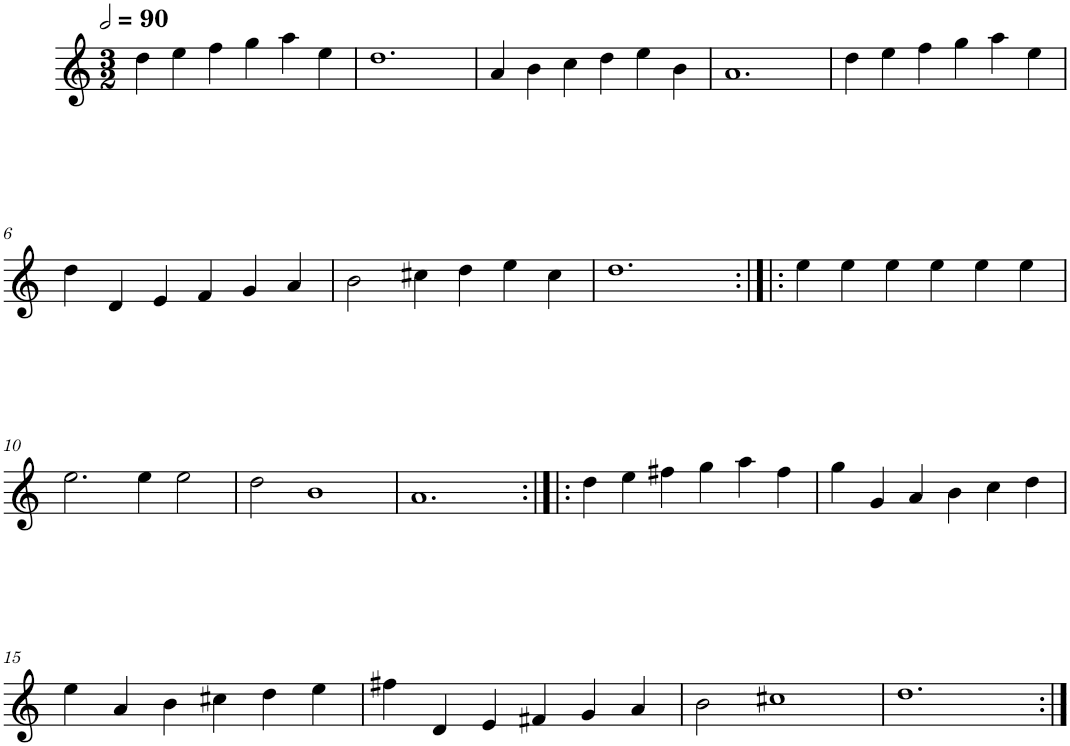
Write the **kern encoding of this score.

**kern
*part1
*staff1
*I"Quatre parties
*clefG2
*k[]
*M3/2
*MM180
=1
4dd\
4ee\
4ff\
4gg\
4aa\
4ee\
=2
1.dd
=3
4a/
4b\
4cc\
4dd\
4ee\
4b\
=4
1.a
=5
4dd\
4ee\
4ff\
4gg\
4aa\
4ee\
!!LO:LB:g=z
=6
4dd\
4d/
4e/
4f/
4g/
4a/
=7
2b\
4cc#X\
4dd\
4ee\
4cc#\
=8
1.dd
=9:|!|:
4ee\
4ee\
4ee\
4ee\
4ee\
4ee\
!!LO:LB:g=z
=10
2.ee\
4ee\
2ee\
=11
2dd\
1b
=12
1.a
=13:|!|:
4dd\
4ee\
4ff#X\
4gg\
4aa\
4ff#\
=14
4gg\
4g/
4a/
4b\
4cc\
4dd\
!!LO:LB:g=z
=15
4ee\
4a/
4b\
4cc#X\
4dd\
4ee\
=16
4ff#X\
4d/
4e/
4f#X/
4g/
4a/
=17
2b\
1cc#X
=18
1.dd
=:|!
*-
